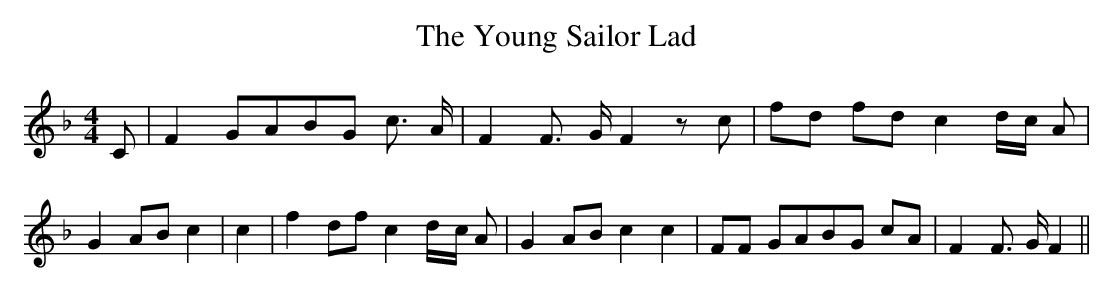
X:1
T:The Young Sailor Lad
M:4/4
L:1/8
K:F
 C| F2 GAB-G c3/2 A/2| F2 F3/2 G/2 F2 z c|f-d fd c2d/2-c/2 A| G2 AB c2|\
 c2| f2 df c2d/2-c/2 A| G2 AB c2 c2| FF GAB-G cA| F2 F3/2 G/2 F2||\
